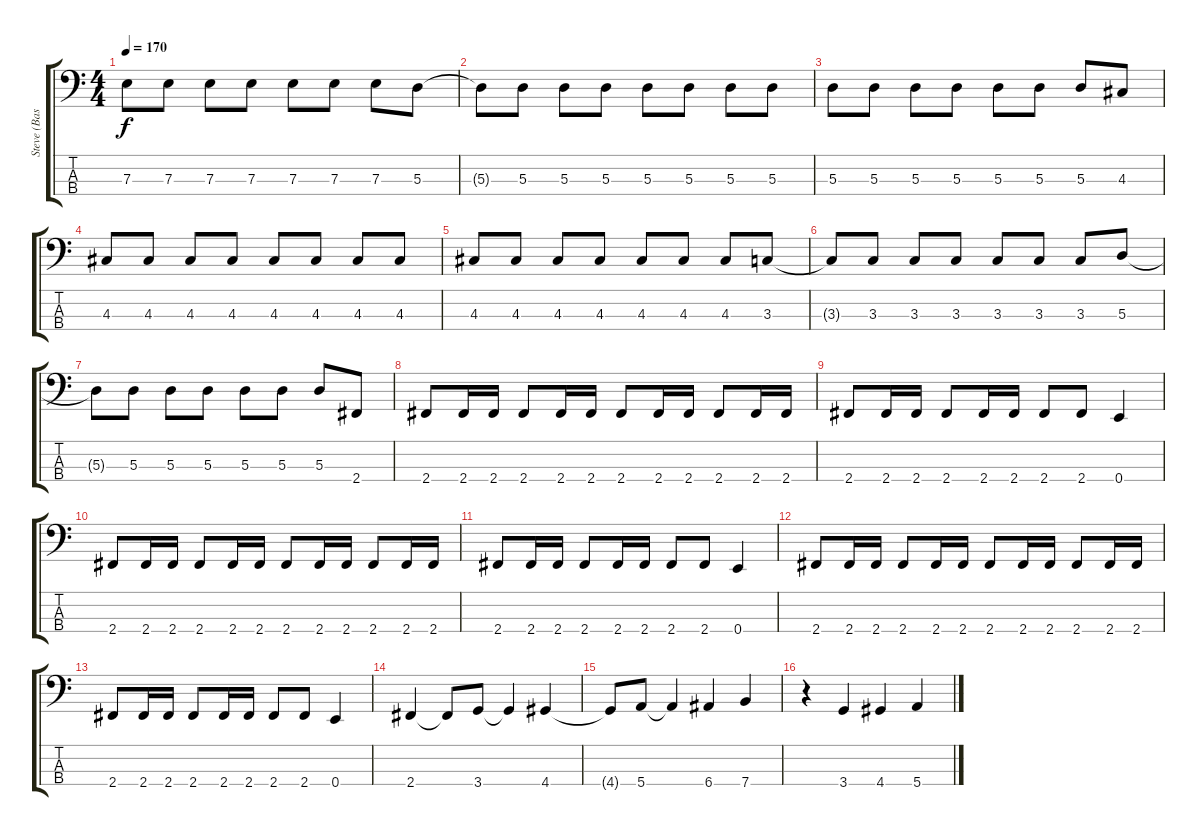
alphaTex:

\track ("Steve (Bass)" "Steve (Bas") {instrument electricbasspick}
\staff {score tabs}
\tuning (G2 D2 A1 E1) {hide}
\ts (4 4)
\tempo 170
\clef f4
\ks c
7.3.8{dy f} 7.3.8 7.3.8 7.3.8 7.3.8 7.3.8 7.3.8 5.3.8 |
5.3{t}.8 5.3.8 5.3.8 5.3.8 5.3.8 5.3.8 5.3.8 5.3.8 |
5.3.8 5.3.8 5.3.8 5.3.8 5.3.8 5.3.8 5.3.8 4.3.8 |
4.3.8 4.3.8 4.3.8 4.3.8 4.3.8 4.3.8 4.3.8 4.3.8 |
4.3.8 4.3.8 4.3.8 4.3.8 4.3.8 4.3.8 4.3.8 3.3.8 |
3.3{t}.8 3.3.8 3.3.8 3.3.8 3.3.8 3.3.8 3.3.8 5.3.8 |
5.3{t}.8 5.3.8 5.3.8 5.3.8 5.3.8 5.3.8 5.3.8 2.4.8 |
2.4.8 2.4.16 2.4.16 2.4.8 2.4.16 2.4.16 2.4.8 2.4.16 2.4.16 2.4.8 2.4.16 2.4.16 |
2.4.8 2.4.16 2.4.16 2.4.8 2.4.16 2.4.16 2.4.8 2.4.8 0.4.4 |
2.4.8 2.4.16 2.4.16 2.4.8 2.4.16 2.4.16 2.4.8 2.4.16 2.4.16 2.4.8 2.4.16 2.4.16 |
2.4.8 2.4.16 2.4.16 2.4.8 2.4.16 2.4.16 2.4.8 2.4.8 0.4.4 |
2.4.8 2.4.16 2.4.16 2.4.8 2.4.16 2.4.16 2.4.8 2.4.16 2.4.16 2.4.8 2.4.16 2.4.16 |
2.4.8 2.4.16 2.4.16 2.4.8 2.4.16 2.4.16 2.4.8 2.4.8 0.4.4 |
2.4.4 2.4{t}.8 3.4.8 3.4{t}.4 4.4.4 |
4.4{t}.8 5.4.8 5.4{t}.4 6.4.4 7.4.4 |
r.4 3.4.4 4.4.4 5.4.4
